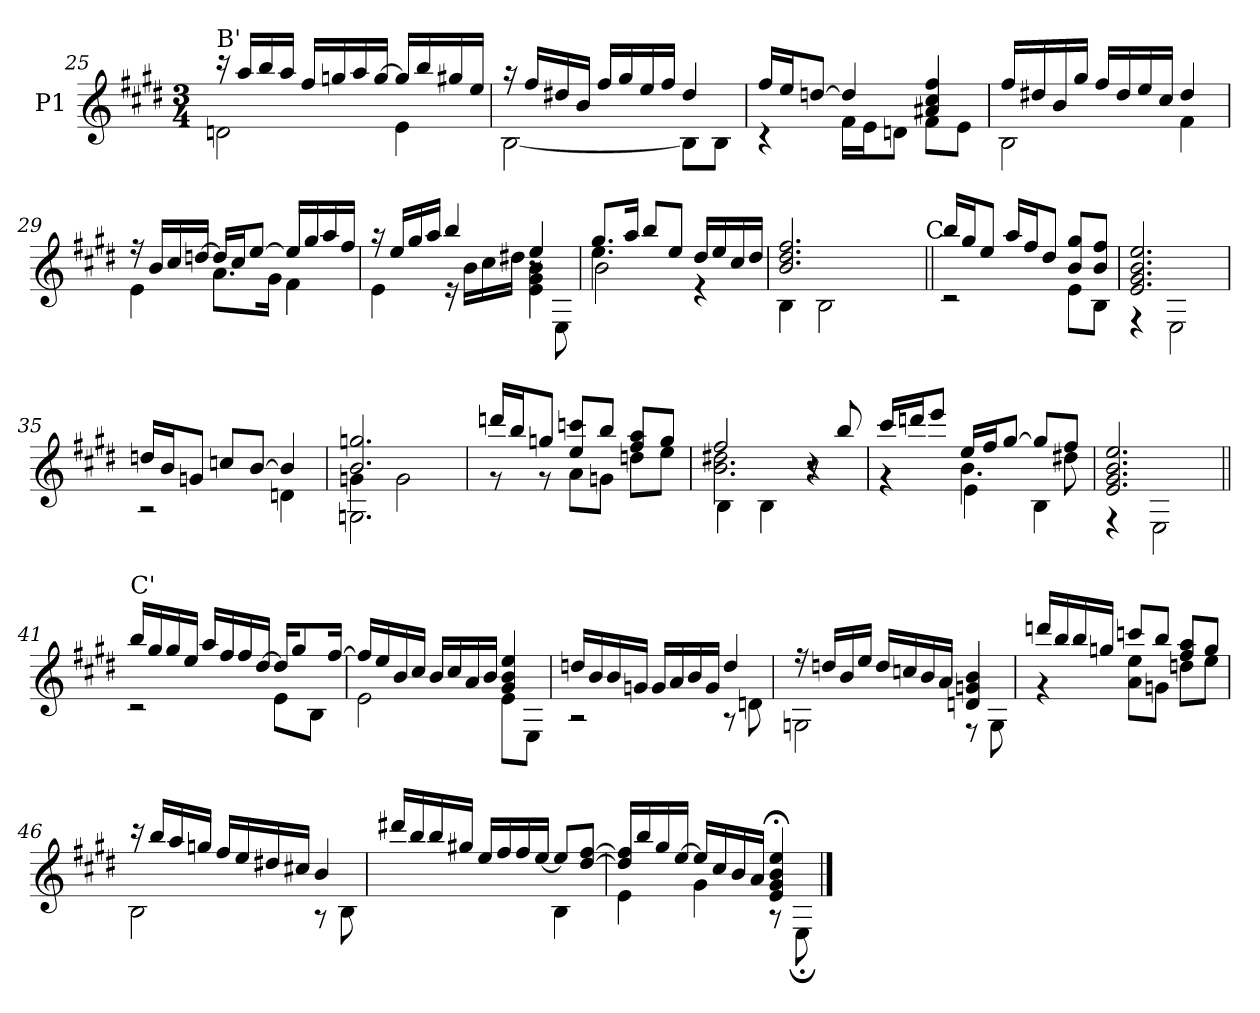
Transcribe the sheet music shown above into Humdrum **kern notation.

**kern
*part1
*staff1
*I"P1
*clefG2
*ITrd7c12
*k[f#c#g#d#]
*E:
*M3/4
=25
*^
!LO:TX:a:t=B'	!
16r	2Dni\
16ai/LL	.
16bi/	.
16ai/JJ	.
16f#i/LL	.
16gni/	.
16ai/	.
[>16gi/JJ	.
16gi/LL]	4Ei\
16bi/	.
16g#Xi/	.
16ei/JJ	.
=26	=26
16r	[<2BBi\
16f#i/LL	.
16d#Xi/	.
16Bi/JJ	.
16f#i/LL	.
16g#i/	.
16ei/	.
16f#i/JJ	.
4d#i/	8BBi\L]
.	8BBi\J
=27	=27
16f#i/LL	4r
16ei/J	.
[>8dni/J	.
4di/]	16F#i\LL
.	16Ei\J
.	8Dni\J
4A#Xi/ 4c#i 4f#i	8F#i\L
.	8Ei\J
=28	=28
16f#i/LL	2BBi\
16d#Xi/	.
16Bi/	.
16g#i/JJ	.
16f#i/LL	.
16d#i/	.
16ei/	.
16c#i/JJ	.
4d#i/	4F#i\
!!LO:LB:g=z	!!
=29	=29
16r	4Ei\
16Bi/LL	.
16c#i/	.
[>16dni/JJ	.
16di/LL]	8.Ai\L
16c#i/J	.
[>8ei/J	.
.	16G#i\Jk
16ei/LL]	4F#i\
16g#i/	.
16ai/	.
16f#i/JJ	.
=30	=30
*	*^
16r	4Ei\	2ryy
16ei/LL	.	.
16g#i/	.	.
16ai/JJ	.	.
4bi/	16r	.
.	16Bi\LL	.
.	16c#i\	.
.	16d#Xi\JJ	.
4ei/	4Ei\ 4G#i 4Bi	8r
.	.	8EEi\
=31	=31	=31
8.g#i/L	4.ei\	2Bi\
16ai/Jk	.	.
8bi/L	.	.
8ei/J	4.ryy	.
16d#i/LL	.	4r
16ei/	.	.
16c#i/	.	.
16d#i/JJ	.	.
=32	=32	=32
2.Bi/ 2.d#i 2.f#i	4BBi\	2ryy
.	2BBi\	.
.	.	8ryy
.	.	16ryy
.	.	32ryy
.	.	64ryy
.	.	128...ryy
!	!	!LO:TX:a:t=C
.	.	1024ryy
*	*v	*v
=33||	=33||
16bi/LL	2r
16g#i/J	.
8ei/J	.
16ai/LL	.
16f#i/J	.
8d#i/J	.
8Bi/ 8g#iL	8Ei\L
8Bi/ 8f#iJ	8BBi\J
=34	=34
2.Ei/ 2.G#i 2.Bi 2.ei	4r
.	2EEi\
!!LO:LB:g=z	!!
=35	=35
16dni/LL	2r
16Bi/J	.
8Gni/J	.
8cni/L	.
[>8Bi/J	.
4Bi/]	4Dni\
=36	=36
*	*^
2.Bi/ 2.gni	4Gni\	2.GGni\
.	2Gi\	.
*	*v	*v
=37	=37
16ddni/LL	8r
16bi/J	.
8gni/J	8r
8ei/ 8ccniL	8Ai\L
8bi/J	8Gni\J
8f#i/ 8aiL	8dni\L
8gi/J	8ei\J
=38	=38
*	*^
2f#i/	2.Bi\ 2.d#Xi	4BBi\
.	.	4BBi\
8r	.	4r
8bi/	.	.
=39	=39	=39
16cc#i/LL	4r	4ryy
16ddni/J	.	.
8eei/J	.	.
16ei/LL	4.Bi\	4Ei\
16f#i/J	.	.
[>8g#i/J	.	.
8g#i/L]	.	4BBi\
8f#i/J	8d#Xi\	.
*	*v	*v
=40	=40
2.Ei/ 2.G#i 2.Bi 2.ei	4r
.	2EEi\
!!LO:LB:g=z	!!
=41||	=41||
!LO:TX:a:t=C'	!
16bi/LL	2r
16g#i/	.
16g#i/	.
16ei/JJ	.
16ai/LL	.
16f#i/	.
16f#i/	.
[>16d#i/JJ	.
16d#i/KL]	8Ei\L
8g#i/	.
.	8BBi\J
[>16f#i/Jk	.
=42	=42
16f#i/LL]	2Ei\
16ei/	.
16Bi/	.
16c#i/JJ	.
16Bi/LL	.
16c#i/	.
16Ai/	.
16Bi/JJ	.
4G#i/ 4Bi 4ei	8Ei\L
.	8EEi\J
=43	=43
16dni/LL	2r
16Bi/	.
16Bi/	.
16Gni/JJ	.
16Gi/LL	.
16Ai/	.
16Bi/	.
16Gi/JJ	.
4di/	8r
.	8Dni\
=44	=44
16r	2GGni\
16dni/LL	.
16Bi/	.
16ei/JJ	.
16di/LL	.
16cni/	.
16Bi/	.
16Ai/JJ	.
4Dni/ 4Gni 4Bi	8r
.	8GGi\
!!LO:LB:g=z	!!
=45	=45
16ddni/LL	4r
16bi/	.
16bi/	.
16gni/JJ	.
8ccni/L	8Ai\ 8eiL
8bi/J	8Gni\J
8f#i/ 8aiL	8dni\L
8gi/J	8ei\J
=46	=46
16r	2BBi\
16bi/LL	.
16ai/	.
16gni/JJ	.
16f#i/LL	.
16ei/	.
16d#Xi/	.
16c#Xi/JJ	.
4Bi/	8r
.	8BBi\
=47	=47
16dd#Xi/LL	2ryy
16bi/	.
16bi/	.
16g#Xi/JJ	.
16ei/LL	.
16f#i/	.
16f#i/	.
[>16ei/JJ	.
8ei/L]	4BBi\
[>8d#i/ [>8f#iJ	.
=48	=48
16d#i/] 16f#i]LL	4Ei\
16bi/	.
16g#i/	.
[>16ei/JJ	.
16ei/LL]	4G#i\
16c#i/	.
16Bi/	.
16Ai/JJ	.
4Ei/; 4G#i; 4Bi; 4ei;	8r
.	8EE;i\
*v	*v
==
*-
